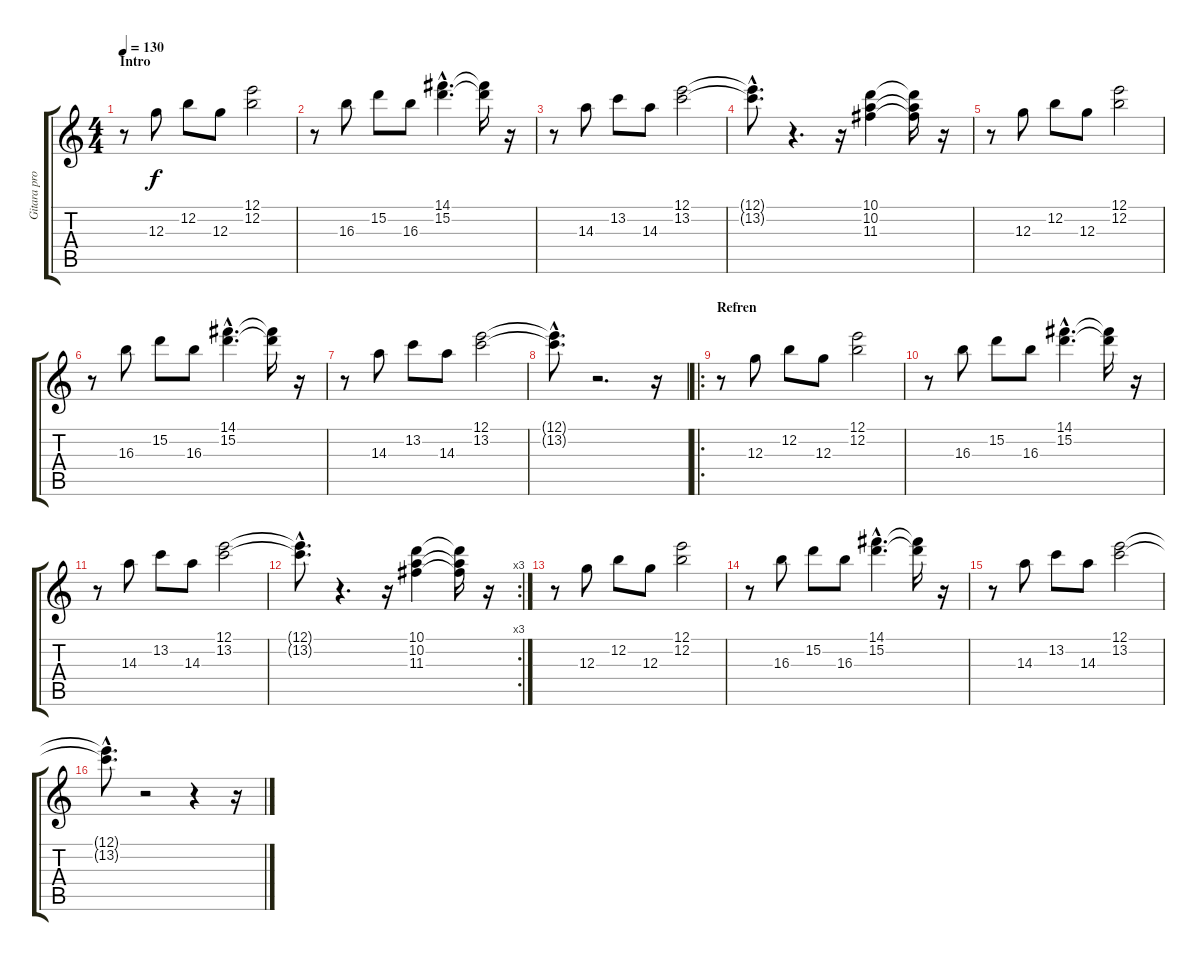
\track ("Gitara prowadząca" "Gitara pro") {instrument electricguitarclean}
\staff {score tabs}
\tuning (E4 B3 G3 D3 A2 E2) {hide}
\ts (4 4)
\section ("" "Intro")
\tempo 130
\clef g2
\ks c
r.8{dy f instrument electricguitarclean} 12.3.8 12.2.8 12.3.8 (12.1 12.2).2 |
r.8 16.3.8 15.2.8 16.3.8 (14.1{hac} 15.2{hac}).4{d} (14.1{t} 15.2{t}).16 r.16 |
r.8 14.3.8 13.2.8 14.3.8 (12.1 13.2).2 |
(12.1{hac t} 13.2{hac t}).8{d} r.4{d} r.16 (10.1 10.2 11.3).4 (10.1{t} 10.2{t} 11.3{t}).16 r.16 |
r.8 12.3.8 12.2.8 12.3.8 (12.1 12.2).2 |
r.8 16.3.8 15.2.8 16.3.8 (14.1{hac} 15.2{hac}).4{d} (14.1{t} 15.2{t}).16 r.16 |
r.8 14.3.8 13.2.8 14.3.8 (12.1 13.2).2 |
(12.1{hac t} 13.2{hac t}).8{d} r.2{d} r.16 |
\ro
\section ("" "Refren")
r.8 12.3.8 12.2.8 12.3.8 (12.1 12.2).2 |
r.8 16.3.8 15.2.8 16.3.8 (14.1{hac} 15.2{hac}).4{d} (14.1{t} 15.2{t}).16 r.16 |
r.8 14.3.8 13.2.8 14.3.8 (12.1 13.2).2 |
\rc 3
(12.1{hac t} 13.2{hac t}).8{d} r.4{d} r.16 (10.1 10.2 11.3).4 (10.1{t} 10.2{t} 11.3{t}).16 r.16 |
r.8 12.3.8 12.2.8 12.3.8 (12.1 12.2).2 |
r.8 16.3.8 15.2.8 16.3.8 (14.1{hac} 15.2{hac}).4{d} (14.1{t} 15.2{t}).16 r.16 |
r.8 14.3.8 13.2.8 14.3.8 (12.1 13.2).2 |
(12.1{hac t} 13.2{hac t}).8{d} r.2 r.4 r.16
